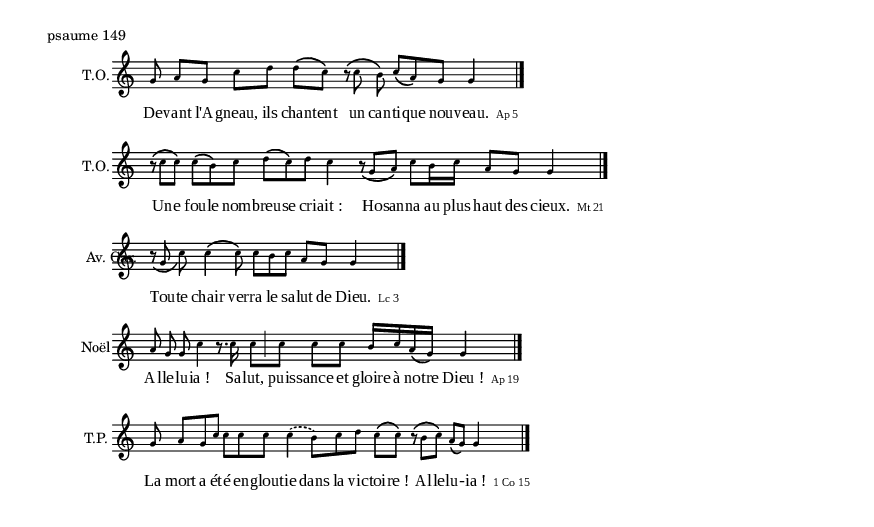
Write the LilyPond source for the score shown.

\version "2.10.0"
 \include "definitions.ly"
 \markup {psaume  149}




\relative c'' { 
	\new Staff {
		\cadenzaOn
		\set Staff.instrumentName = \markup{ \center-align { T.O. } }
		g8
		a[ g]
		c[ d]
		d[\( c\)]
		\espace
		\times 2/3 { r\( c b\) }
		\times 2/3 { c[\( a\) g] }
		g4
		\endBar
	}	\addlyrics {
		De -- vant l'A -- gneau, ils chan -- tent un can -- ti -- que nou -- veau.
		\markup { \citation #"Ap 5"}
	}
}

\relative c'' { 
	\new Staff {
		\cadenzaOn
		\set Staff.instrumentName = \markup{ \center-align { T.O. } }
		\times 2/3 { r8\( c[ c]\) }
		\times 2/3 { c8[\( b\) c] }
		\times 2/3 { d8[\( c\) d] } c4 \pespace\pespace
		\times 2/3 { r8_\( g[ a]\) }
		c8[ b16 c]
		a8[ g] g4
		\endBar
	}	\addlyrics {
		Un -- e fou -- le nom -- breu -- se cri -- "ait :" Ho -- san -- na au plus haut des cieux.
		\markup { \citation #"Mt 21"}
	}
}

\relative c'' { 
	\new Staff {
		\cadenzaOn
		\set Staff.instrumentName = \markup{ \center-align { Av. Car. } }
		\times 2/3 { r8_\( g c\) }
		\times 2/3 { c4\( c8\) }
		\times 2/3 { c[ b c] }
		a[ g]
		g4
		\endBar
	}	\addlyrics {
		Tou -- te chair ver -- ra le sa -- lut de Dieu.
		\markup { \citation #"Lc 3"}
	}
}
\relative c'' { 
	\new Staff {
		\cadenzaOn
		\set Staff.instrumentName = \markup{ \center-align { Noël } }
		\times 2/3 { a8 g g }
		c4
		\espace
		r8. \espall	c16
		c8[ \cesure \pespace c]
		c[ c]
		b16[ c a\( g\)]
		g4
		\endBar
	}	\addlyrics {
		Al -- le -- lu -- "ia !" Sa -- lut, puis -- sance et gloire à no -- tre "Dieu !"
		\markup { \citation #"Ap 19"}
	}
}

\relative c'' { 
	\new Staff {
		\cadenzaOn
		\set Staff.instrumentName = \markup{ \center-align { T.P. } }
		g8
		\times 2/3 { a8[ g c] }
		\times 2/3 { c8[ c c] }
		\slurDashed c4( \times 2/3 { b8[) c d] }
		c8[\( c\)] \pespace
		\times 2/3 {r8\(b[ c]\)} a[\( g\)] g4
		
		
		\endBar
	}	\addlyrics {
		La mort a ét -- é en -- glout -- ie dans la vic -- toi -- "re !" Al -- le -- lu -- - -- "ia !"
		\markup { \citation #"1 Co 15"}
	}
}
